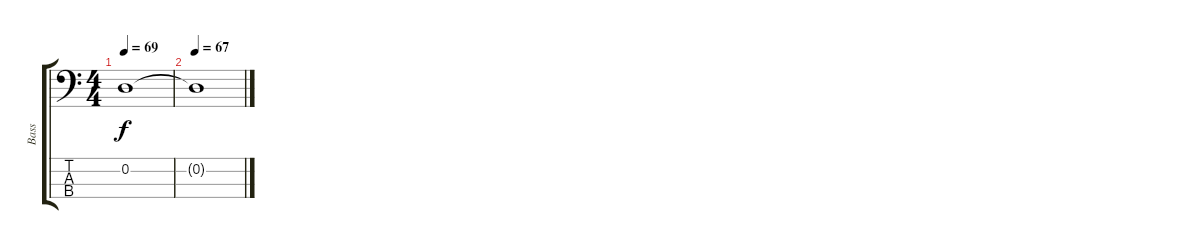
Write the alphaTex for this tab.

\track ("Bass" "Bass") {instrument electricbassfinger}
\staff {score tabs}
\tuning (G2 D2 A1 E1) {hide}
\ts (4 4)
\tempo 69
\clef f4
\ks c
0.2.1{dy f} |
\tempo 67
0.2{t}.1
